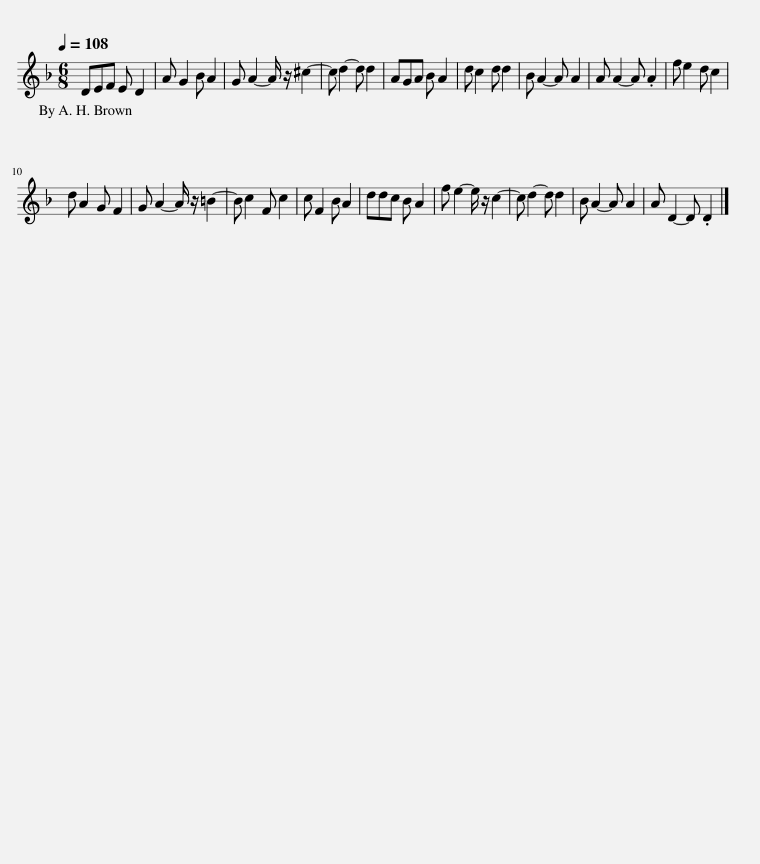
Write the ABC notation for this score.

X:1
L:1/8
Q:1/4=108
M:6/8
I:linebreak $
K:F
V:1 treble
V:1
 DEF E D2 | A G2 B A2 | G A2- A/ z/ ^c2- | c d2- d d2 | AGA B A2 | %5
 d c2 d d2 | B A2- A A2 | A A2- A .A2 | f e2 d c2 |$ d A2 G F2 | %10
 G A2- A/ z/ =B2- | B c2 F c2 | c F2 B A2 | ddc B A2 | f e2- e/ z/ c2- | %15
 c d2- d d2 | B A2- A A2 | A D2- D .D2 |] %18
